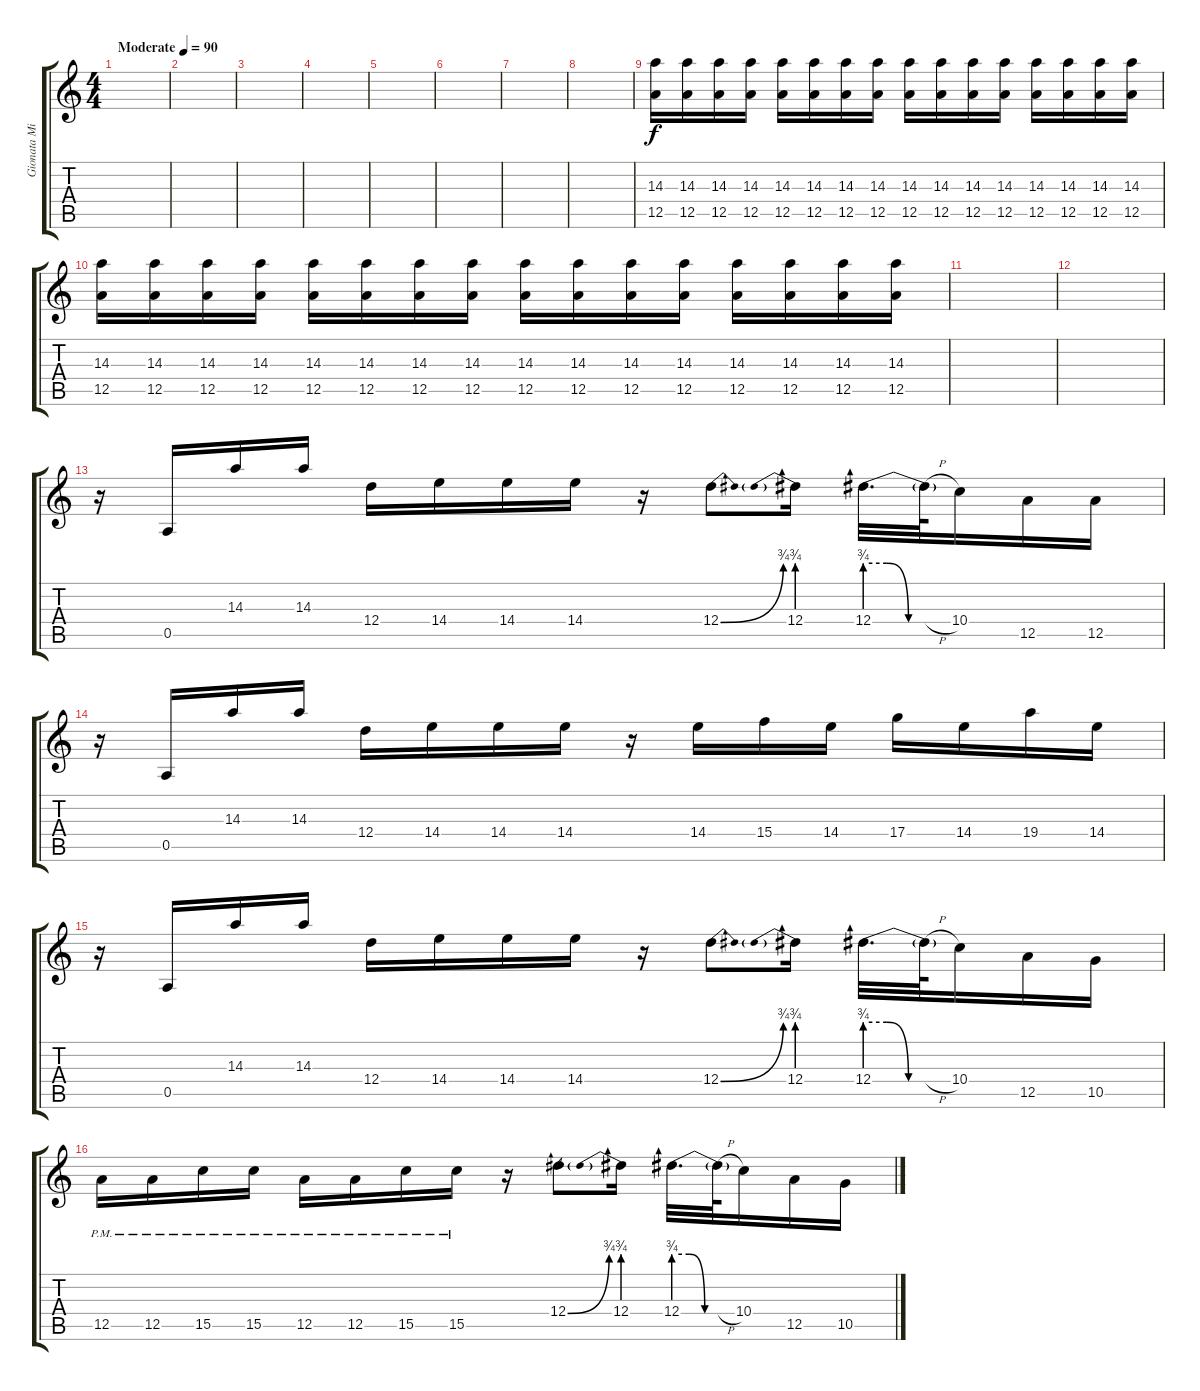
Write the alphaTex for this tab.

\track ("Gionata Mirai2" "Gionata Mi") {instrument overdrivenguitar}
\staff {score tabs}
\tuning (E4 B3 G3 D3 A2 D2) {hide}
\ts (4 4)
\tempo (90 "Moderate")
\clef g2
\ks c
|
|
|
|
|
|
|
|
(14.3 12.5).16 (14.3 12.5).16 (14.3 12.5).16 (14.3 12.5).16 (14.3 12.5).16 (14.3 12.5).16 (14.3 12.5).16 (14.3 12.5).16 (14.3 12.5).16 (14.3 12.5).16 (14.3 12.5).16 (14.3 12.5).16 (14.3 12.5).16 (14.3 12.5).16 (14.3 12.5).16 (14.3 12.5).16 |
(14.3 12.5).16 (14.3 12.5).16 (14.3 12.5).16 (14.3 12.5).16 (14.3 12.5).16 (14.3 12.5).16 (14.3 12.5).16 (14.3 12.5).16 (14.3 12.5).16 (14.3 12.5).16 (14.3 12.5).16 (14.3 12.5).16 (14.3 12.5).16 (14.3 12.5).16 (14.3 12.5).16 (14.3 12.5).16 |
|
|
r.16 0.5.16 14.3.16 14.3.16 12.4.16 14.4.16 14.4.16 14.4.16 r.16 12.4{be (bend 0 0 60 3)}.8 12.4{be (prebend 0 3 60 3)}.16 12.4{be (custom 0 3 15 3 30 0 60 0)}.32{d} 12.4{h t}.64 10.4.16 12.5.16 12.5.16 |
r.16 0.5.16 14.3.16 14.3.16 12.4.16 14.4.16 14.4.16 14.4.16 r.16 14.4.16 15.4.16 14.4.16 17.4.16 14.4.16 19.4.16 14.4.16 |
r.16 0.5.16 14.3.16 14.3.16 12.4.16 14.4.16 14.4.16 14.4.16 r.16 12.4{be (bend 0 0 60 3)}.8 12.4{be (prebend 0 3 60 3)}.16 12.4{be (custom 0 3 15 3 30 0 60 0)}.32{d} 12.4{h t}.64 10.4.16 12.5.16 10.5.16 |
12.5{pm}.16 12.5{pm}.16 15.5{pm}.16 15.5{pm}.16 12.5{pm}.16 12.5{pm}.16 15.5{pm}.16 15.5{pm}.16 r.16 12.4{be (bend 0 0 60 3)}.8 12.4{be (prebend 0 3 60 3)}.16 12.4{be (custom 0 3 15 3 30 0 60 0)}.32{d} 12.4{h t}.64 10.4.16 12.5.16 10.5.16
